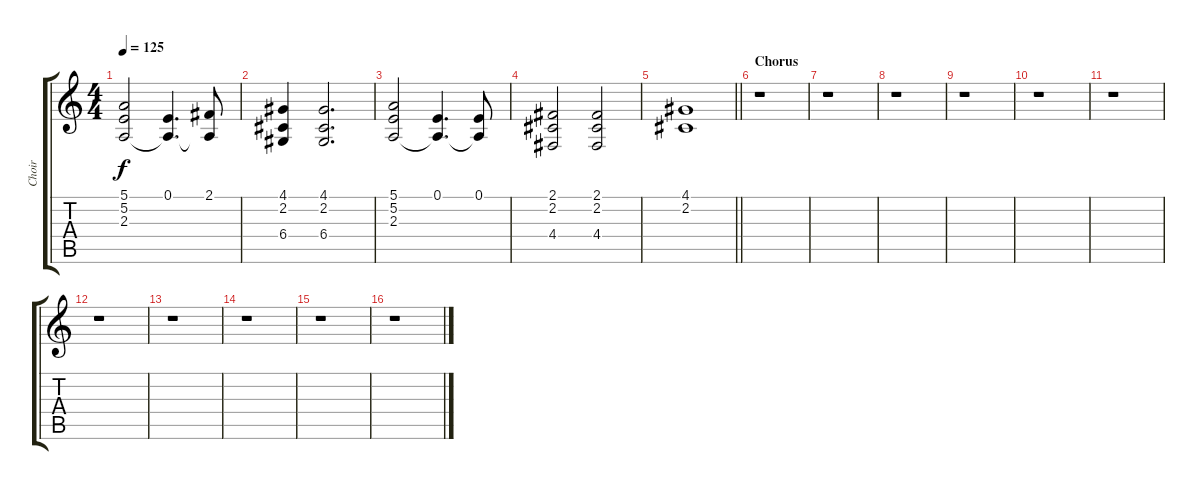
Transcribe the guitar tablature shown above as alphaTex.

\track ("Choir " "Choir ") {instrument choiraahs}
\staff {score tabs}
\tuning (E4 B3 G3 D3 A2 E2) {hide}
\ts (4 4)
\tempo 125
\clef g2
\ks c
(5.1 5.2 2.3).2{dy f} (0.1 2.3{t}).4{d} (2.1 2.3{t}).8 |
(4.1 2.2 6.4).4 (4.1 2.2 6.4).2{d} |
(5.1 5.2 2.3).2 (0.1 2.3{t}).4{d} (0.1 2.3{t}).8 |
(2.1 2.2 4.4).2 (2.1 2.2 4.4).2 |
\barLineRight lightlight
(4.1 2.2).1 |
\section ("" "Chorus ")
r.1 |
r.1 |
r.1 |
r.1 |
r.1 |
r.1 |
r.1 |
r.1 |
r.1 |
r.1 |
r.1
